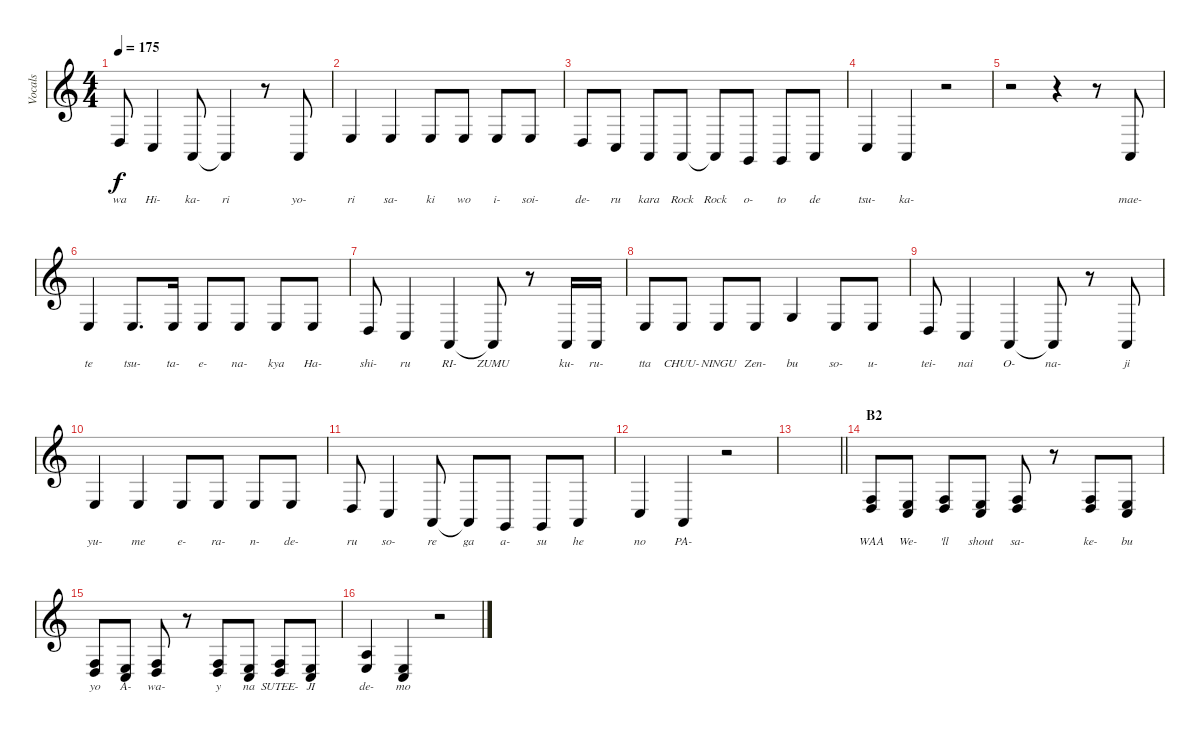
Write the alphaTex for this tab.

\track ("Vocals" "Vocals") {mute instrument violin}
\staff {score}
\tuning (E4 B3 G3 D3 A2 E2) {hide}
\ts (4 4)
\tempo 175
\clef g2
\ks c
0.4.8{lyrics (0 "wa") lyrics (1 "") lyrics (2 "") lyrics (3 "") lyrics (4 "") dy f} 3.5.4{lyrics (0 "Hi-") lyrics (1 "") lyrics (2 "") lyrics (3 "") lyrics (4 "")} 0.5.8{lyrics (0 "ka-") lyrics (1 "") lyrics (2 "") lyrics (3 "") lyrics (4 "")} 0.5{t}.4{lyrics (0 "ri") lyrics (1 "") lyrics (2 "") lyrics (3 "") lyrics (4 "")} r.8 0.5.8{lyrics (0 "yo-") lyrics (1 "") lyrics (2 "") lyrics (3 "") lyrics (4 "")} |
2.4.4{lyrics (0 "ri") lyrics (1 "") lyrics (2 "") lyrics (3 "") lyrics (4 "")} 2.4.4{lyrics (0 "sa-") lyrics (1 "") lyrics (2 "") lyrics (3 "") lyrics (4 "")} 2.4.8{lyrics (0 "ki") lyrics (1 "") lyrics (2 "") lyrics (3 "") lyrics (4 "")} 2.4.8{lyrics (0 "wo") lyrics (1 "") lyrics (2 "") lyrics (3 "") lyrics (4 "")} 2.4.8{lyrics (0 "i-") lyrics (1 "") lyrics (2 "") lyrics (3 "") lyrics (4 "")} 2.4.8{lyrics (0 "soi-") lyrics (1 "") lyrics (2 "") lyrics (3 "") lyrics (4 "")} |
0.4.8{lyrics (0 "de-") lyrics (1 "") lyrics (2 "") lyrics (3 "") lyrics (4 "")} 3.5.8{lyrics (0 "ru") lyrics (1 "") lyrics (2 "") lyrics (3 "") lyrics (4 "")} 0.5.8{lyrics (0 "kara") lyrics (1 "") lyrics (2 "") lyrics (3 "") lyrics (4 "")} 0.5.8{lyrics (0 "Rock") lyrics (1 "") lyrics (2 "") lyrics (3 "") lyrics (4 "")} 0.5{t}.8{lyrics (0 "Rock") lyrics (1 "") lyrics (2 "") lyrics (3 "") lyrics (4 "")} 3.6.8{lyrics (0 "o-") lyrics (1 "") lyrics (2 "") lyrics (3 "") lyrics (4 "")} 3.6.8{lyrics (0 "to") lyrics (1 "") lyrics (2 "") lyrics (3 "") lyrics (4 "")} 0.5.8{lyrics (0 "de") lyrics (1 "") lyrics (2 "") lyrics (3 "") lyrics (4 "")} |
3.5.4{lyrics (0 "tsu-") lyrics (1 "") lyrics (2 "") lyrics (3 "") lyrics (4 "")} 0.5.4{lyrics (0 "ka-") lyrics (1 "") lyrics (2 "") lyrics (3 "") lyrics (4 "")} r.2 |
r.2 r.4 r.8 0.5.8{lyrics (0 "mae-") lyrics (1 "") lyrics (2 "") lyrics (3 "") lyrics (4 "")} |
2.4.4{lyrics (0 "te") lyrics (1 "") lyrics (2 "") lyrics (3 "") lyrics (4 "")} 2.4.8{d lyrics (0 "tsu-") lyrics (1 "") lyrics (2 "") lyrics (3 "") lyrics (4 "")} 2.4.16{lyrics (0 "ta-") lyrics (1 "") lyrics (2 "") lyrics (3 "") lyrics (4 "")} 2.4.8{lyrics (0 "e-") lyrics (1 "") lyrics (2 "") lyrics (3 "") lyrics (4 "")} 2.4.8{lyrics (0 "na-") lyrics (1 "") lyrics (2 "") lyrics (3 "") lyrics (4 "")} 2.4.8{lyrics (0 "kya") lyrics (1 "") lyrics (2 "") lyrics (3 "") lyrics (4 "")} 2.4.8{lyrics (0 "Ha-") lyrics (1 "") lyrics (2 "") lyrics (3 "") lyrics (4 "")} |
0.4.8{lyrics (0 "shi-") lyrics (1 "") lyrics (2 "") lyrics (3 "") lyrics (4 "")} 3.5.4{lyrics (0 "ru") lyrics (1 "") lyrics (2 "") lyrics (3 "") lyrics (4 "")} 0.5.4{lyrics (0 "RI-") lyrics (1 "") lyrics (2 "") lyrics (3 "") lyrics (4 "")} 0.5{t}.8{lyrics (0 "ZUMU") lyrics (1 "") lyrics (2 "") lyrics (3 "") lyrics (4 "")} r.8 0.5.16{lyrics (0 "ku-") lyrics (1 "") lyrics (2 "") lyrics (3 "") lyrics (4 "")} 0.5.16{lyrics (0 "ru-") lyrics (1 "") lyrics (2 "") lyrics (3 "") lyrics (4 "")} |
2.4.8{lyrics (0 "tta") lyrics (1 "") lyrics (2 "") lyrics (3 "") lyrics (4 "")} 2.4.8{lyrics (0 "CHUU-") lyrics (1 "") lyrics (2 "") lyrics (3 "") lyrics (4 "")} 2.4.8{lyrics (0 "NINGU") lyrics (1 "") lyrics (2 "") lyrics (3 "") lyrics (4 "")} 2.4.8{lyrics (0 "Zen-") lyrics (1 "") lyrics (2 "") lyrics (3 "") lyrics (4 "")} 0.3.4{lyrics (0 "bu") lyrics (1 "") lyrics (2 "") lyrics (3 "") lyrics (4 "")} 2.4.8{lyrics (0 "so-") lyrics (1 "") lyrics (2 "") lyrics (3 "") lyrics (4 "")} 2.4.8{lyrics (0 "u-") lyrics (1 "") lyrics (2 "") lyrics (3 "") lyrics (4 "")} |
0.4.8{lyrics (0 "tei-") lyrics (1 "") lyrics (2 "") lyrics (3 "") lyrics (4 "")} 3.5.4{lyrics (0 "nai") lyrics (1 "") lyrics (2 "") lyrics (3 "") lyrics (4 "")} 0.5.4{lyrics (0 "O-") lyrics (1 "") lyrics (2 "") lyrics (3 "") lyrics (4 "")} 0.5{t}.8{lyrics (0 "na-") lyrics (1 "") lyrics (2 "") lyrics (3 "") lyrics (4 "")} r.8 0.5.8{lyrics (0 "ji") lyrics (1 "") lyrics (2 "") lyrics (3 "") lyrics (4 "")} |
2.4.4{lyrics (0 "yu-") lyrics (1 "") lyrics (2 "") lyrics (3 "") lyrics (4 "")} 2.4.4{lyrics (0 "me") lyrics (1 "") lyrics (2 "") lyrics (3 "") lyrics (4 "")} 2.4.8{lyrics (0 "e-") lyrics (1 "") lyrics (2 "") lyrics (3 "") lyrics (4 "")} 2.4.8{lyrics (0 "ra-") lyrics (1 "") lyrics (2 "") lyrics (3 "") lyrics (4 "")} 2.4.8{lyrics (0 "n-") lyrics (1 "") lyrics (2 "") lyrics (3 "") lyrics (4 "")} 2.4.8{lyrics (0 "de-") lyrics (1 "") lyrics (2 "") lyrics (3 "") lyrics (4 "")} |
0.4.8{lyrics (0 "ru") lyrics (1 "") lyrics (2 "") lyrics (3 "") lyrics (4 "")} 3.5.4{lyrics (0 "so-") lyrics (1 "") lyrics (2 "") lyrics (3 "") lyrics (4 "")} 0.5.8{lyrics (0 "re") lyrics (1 "") lyrics (2 "") lyrics (3 "") lyrics (4 "")} 0.5{t}.8{lyrics (0 "ga") lyrics (1 "") lyrics (2 "") lyrics (3 "") lyrics (4 "")} 3.6.8{lyrics (0 "a-") lyrics (1 "") lyrics (2 "") lyrics (3 "") lyrics (4 "")} 3.6.8{lyrics (0 "su") lyrics (1 "") lyrics (2 "") lyrics (3 "") lyrics (4 "")} 0.5.8{lyrics (0 "he") lyrics (1 "") lyrics (2 "") lyrics (3 "") lyrics (4 "")} |
3.5.4{lyrics (0 "no") lyrics (1 "") lyrics (2 "") lyrics (3 "") lyrics (4 "")} 0.5.4{lyrics (0 "PA-") lyrics (1 "") lyrics (2 "") lyrics (3 "") lyrics (4 "")} r.2 |
\barLineRight lightlight
|
\section ("" "B2")
(3.4 5.5).8{lyrics (0 "WAA") lyrics (1 "") lyrics (2 "") lyrics (3 "") lyrics (4 "")} (2.4 3.5).8{lyrics (0 "We-") lyrics (1 "") lyrics (2 "") lyrics (3 "") lyrics (4 "")} (3.4 5.5).8{lyrics (0 "'ll") lyrics (1 "") lyrics (2 "") lyrics (3 "") lyrics (4 "")} (2.4 3.5).8{lyrics (0 "shout") lyrics (1 "") lyrics (2 "") lyrics (3 "") lyrics (4 "")} (3.4 5.5).8{lyrics (0 "sa-") lyrics (1 "") lyrics (2 "") lyrics (3 "") lyrics (4 "")} r.8 (3.4 5.5).8{lyrics (0 "ke-") lyrics (1 "") lyrics (2 "") lyrics (3 "") lyrics (4 "")} (2.4 3.5).8{lyrics (0 "bu") lyrics (1 "") lyrics (2 "") lyrics (3 "") lyrics (4 "")} |
(3.4 5.5).8{lyrics (0 "yo") lyrics (1 "") lyrics (2 "") lyrics (3 "") lyrics (4 "")} (2.4 3.5).8{lyrics (0 "A-") lyrics (1 "") lyrics (2 "") lyrics (3 "") lyrics (4 "")} (3.4 5.5).8{lyrics (0 "wa-") lyrics (1 "") lyrics (2 "") lyrics (3 "") lyrics (4 "")} r.8 (3.4 5.5).8{lyrics (0 "y") lyrics (1 "") lyrics (2 "") lyrics (3 "") lyrics (4 "")} (2.4 3.5).8{lyrics (0 "na") lyrics (1 "") lyrics (2 "") lyrics (3 "") lyrics (4 "")} (3.4 5.5).8{lyrics (0 "SUTEE-") lyrics (1 "") lyrics (2 "") lyrics (3 "") lyrics (4 "")} (2.4 3.5).8{lyrics (0 "JI") lyrics (1 "") lyrics (2 "") lyrics (3 "") lyrics (4 "")} |
(2.3 2.4).4{lyrics (0 "de-") lyrics (1 "") lyrics (2 "") lyrics (3 "") lyrics (4 "")} (2.4 3.5).4{lyrics (0 "mo") lyrics (1 "") lyrics (2 "") lyrics (3 "") lyrics (4 "")} r.2
